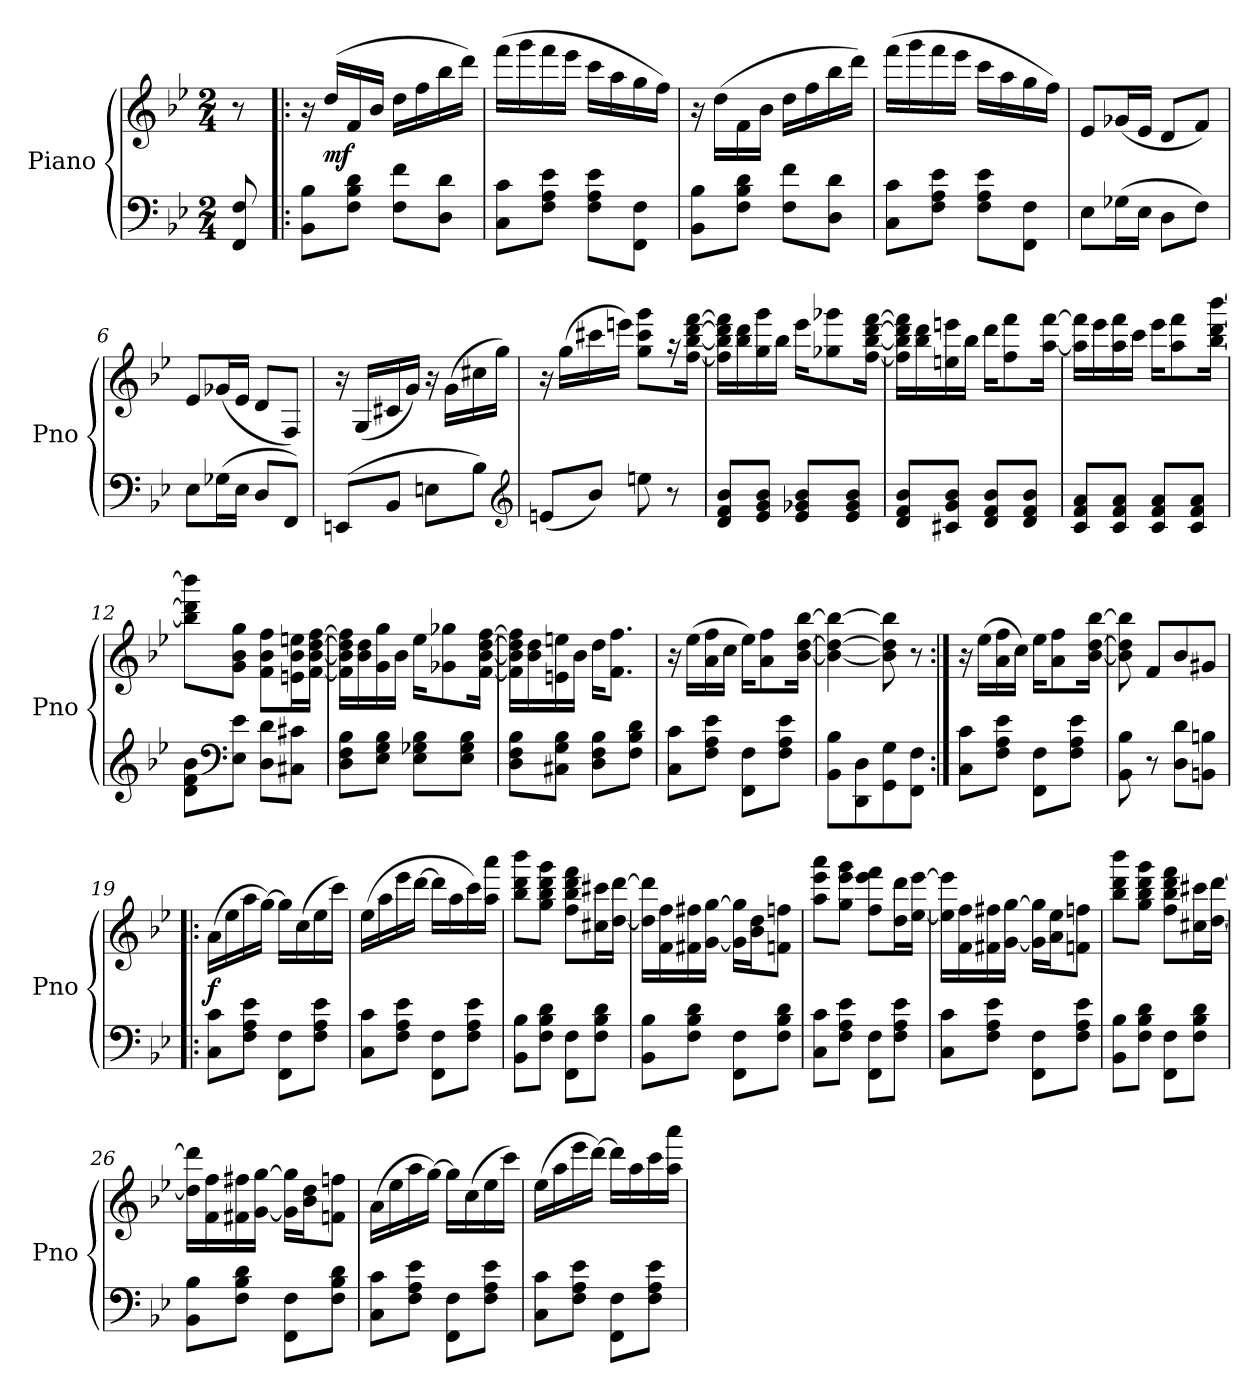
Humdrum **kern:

**kern	**kern	**dynam
*part1	*part1	*part1
*staff2	*staff1	*staff1/2
*I"Piano	*	*
*I'Pno	*	*
*clefF4	*clefG2	*
*k[b-e-]	*k[b-e-]	*
*B-:	*B-:	*
*M2/4	*M2/4	*
*MM100	*MM100	*
=	=	=
8FF/ 8F/	8r	.
=1!|:	=1!|:	=1!|:
8BB-\ 8B-\L	16r	.
.	(16dd/LL	mf
8F\ 8B-\ 8d\J	16f/	.
.	16b-/JJ	.
8F\ 8f\L	16dd\LL	.
.	16ff\	.
8D\ 8d\J	16bb-\	.
.	16ddd\JJ)	.
=2	=2	=2
8C\ 8c\L	(16fff\LL	.
.	16ggg\	.
8F\ 8A\ 8e-\J	16fff\	.
.	16eee-\JJ	.
8F\ 8A\ 8e-\L	16ccc\LL	.
.	16aa\	.
8FF\ 8F\J	16gg\	.
.	16ff\JJ)	.
=3	=3	=3
8BB-\ 8B-\L	16r	.
.	(16dd\LL	.
8F\ 8B-\ 8d\J	16f\	.
.	16b-\JJ	.
8F\ 8f\L	16dd\LL	.
.	16ff\	.
8D\ 8d\J	16bb-\	.
.	16ddd\JJ)	.
=4	=4	=4
8C\ 8c\L	(16fff\LL	.
.	16ggg\	.
8F\ 8A\ 8e-\J	16fff\	.
.	16eee-\JJ	.
8F\ 8A\ 8e-\L	16ccc\LL	.
.	16aa\	.
8FF\ 8F\J	16gg\	.
.	16ff\JJ)	.
=5	=5	=5
8E-\L	8e-/L	.
(16G-X\L	(16g-X/L	.
16E-\JJ	16e-/JJ	.
8D\L	8d/L	.
8F\J)	8f/J)	.
=6	=6	=6
8E-\L	8e-/L	.
(16G-X\L	(16g-X/L	.
16E-\JJ	16e-/JJ	.
8D/L	8d/L	.
8FF/J)	8F/J)	.
=7	=7	=7
(8EEn/L	16r	.
.	(16G/LL	.
8BB-/J	16c#X/	.
.	16g/JJ)	.
8En\L	16r	.
.	(16g\LL	.
8B-\J)	16cc#X\	.
*clefG2	*	*
.	16gg\JJ)	.
=8	=8	=8
(8en/L	16r	.
.	(16gg\LL	.
8b-/J)	16ccc#X\	.
.	16eeen\JJ)	.
8een\	8gg\ 8ccc#\ 8ggg\L	.
8r	16r	.
.	[16ff\ [16bb-\ [16ddd\ [16fff\Jk	.
=9	=9	=9
8d/ 8f/ 8b-/L	16ff]\ 16bb-]\ 16ddd]\ 16fff]\LL	.
.	16bb-\ 16ddd\	.
8e-/ 8g/ 8b-/J	16gg\ 16ggg\	.
.	16bb-\JJ	.
8e-/ 8g-X/ 8b-/L	16eee-\KL	.
.	8gg-X\ 8ggg-X\	.
8e-/ 8g-/ 8b-/J	.	.
.	[16ff\ [16bb-\ [16ddd\ [16fff\Jk	.
=10	=10	=10
8d/ 8f/ 8b-/L	16ff]\ 16bb-]\ 16ddd]\ 16fff]\LL	.
.	16bb-\ 16ddd\	.
8c#X/ 8g/ 8b-/J	16een\ 16eeen\	.
.	16bb-\JJ	.
8d/ 8f/ 8b-/L	16ddd\KL	.
.	8ff\ 8fff\	.
8d/ 8f/ 8b-/J	.	.
.	[16aa\ [16fff\Jk	.
=11	=11	=11
8c/ 8f/ 8a/L	16aa]\ 16fff]\LL	.
.	16eee-\	.
8c/ 8f/ 8a/J	16aa\ 16fff\	.
.	16ccc\JJ	.
8c/ 8f/ 8a/L	16eee-\KL	.
.	8aa\ 8fff\	.
8c/ 8f/ 8a/J	.	.
.	[16bb-\ [16ddd\ [16bbb-\Jk	.
=12	=12	=12
8d\ 8f\ 8b-\L	8bb-]\ 8ddd]\ 8bbb-]\L	.
*clefF4	*	*
8E-\ 8e-\J	8g\ 8b-\ 8gg\J	.
8D\ 8d\L	8f\ 8b-\ 8ff\L	.
8C#X\ 8c#X\J	16en\ 16b-\ 16een\L	.
.	[16f\ [16b-\ [16dd\ [16ff\JJ	.
=13	=13	=13
8D\ 8F\ 8B-\L	16f]\ 16b-]\ 16dd]\ 16ff]\LL	.
.	16b-\ 16dd\	.
8E-\ 8G\ 8B-\J	16g\ 16gg\	.
.	16b-\JJ	.
8E-\ 8G-X\ 8B-\L	16ee-\KL	.
.	8g-X\ 8gg-X\	.
8E-\ 8G-\ 8B-\J	.	.
.	[16f\ [16b-\ [16dd\ [16ff\Jk	.
=14	=14	=14
8D\ 8F\ 8B-\L	16f]\ 16b-]\ 16dd]\ 16ff]\LL	.
.	16b-\ 16dd\	.
8C#X\ 8G\ 8B-\J	16en\ 16een\	.
.	16b-\JJ	.
8D\ 8F\ 8B-\L	16dd\KL	.
.	8.f\ 8.ff\J	.
8F\ 8B-\ 8d\J	.	.
=15	=15	=15
8C\ 8c\L	16r	.
.	(16ee-\LL	.
8F\ 8A\ 8e-\J	16a\ 16ff\	.
.	16cc\JJ	.
8FF\ 8F\L	16ee-\KL)	.
.	8a\ 8ff\	.
8F\ 8A\ 8e-\J	.	.
.	[16b-\ [16dd\ [16bb-\Jk	.
=16	=16	=16
8BB-\ 8B-\L	4b-_\ 4dd_\ 4bb-_\	.
8DD\ 8D\	.	.
8GG\ 8G\	8b-]\ 8dd]\ 8bb-]\	.
8FF\ 8F\J	8r	.
=17:|!	=17:|!	=17:|!
8C\ 8c\L	16r	.
.	(16ee-\LL	.
8F\ 8A\ 8e-\J	16a\ 16ff\	.
.	16cc\JJ)	.
8FF\ 8F\L	16ee-\KL	.
.	8a\ 8ff\	.
8F\ 8A\ 8e-\J	.	.
.	[16b-\ [16dd\ [16bb-\Jk	.
=18	=18	=18
8BB-\ 8B-\	8b-]\ 8dd]\ 8bb-]\	.
8r	8f/L	.
8D\ 8d\L	8b-/	.
8BBn\ 8Bn\J	8g#X/J	.
=19!|:	=19!|:	=19!|:
8C\ 8c\L	(16a\LL	f
.	16ee-\	.
8F\ 8A\ 8e-\J	16aa\	.
.	[16gg\JJ)	.
8FF\ 8F\L	16gg\LL]	.
.	(16cc\	.
8F\ 8A\ 8e-\J	16ee-\	.
.	16ccc\JJ)	.
=20	=20	=20
8C\ 8c\L	(16ee-\LL	.
.	16aa\	.
8F\ 8A\ 8e-\J	16eee-\	.
.	[16ddd\JJ	.
8FF\ 8F\L	16ddd\LL]	.
.	16aa\	.
8F\ 8A\ 8e-\J	16ccc\)	.
.	16aa\ 16aaa\JJ	.
=21	=21	=21
8BB-\ 8B-\L	8bb-\ 8ddd\ 8bbb-\L	.
8F\ 8B-\ 8d\J	8gg\ 8bb-\ 8ddd\ 8ggg\J	.
8FF\ 8F\L	8ff\ 8bb-\ 8ddd\ 8fff\L	.
8F\ 8B-\ 8d\J	16cc#X\ 16ccc#X\L	.
.	[16dd\ [16ddd\JJ	.
=22	=22	=22
8BB-\ 8B-\L	16dd]\ 16ddd]\LL	.
.	16f\ 16ff\	.
8F\ 8B-\ 8d\J	16f#X\ 16ff#X\	.
.	[16g\ [16gg\JJ	.
8FF\ 8F\L	16g]\ 16gg]\LL	.
.	16b-\ 16dd\J	.
8F\ 8B-\ 8d\J	8fn\ 8ffn\J	.
=23	=23	=23
8C\ 8c\L	8aa\ 8eee-\ 8aaa\L	.
8F\ 8A\ 8e-\J	8gg\ 8eee-\ 8ggg\J	.
8FF\ 8F\L	8ff\ 8eee-\ 8fff\L	.
8F\ 8A\ 8e-\J	16dd\ 16ddd\L	.
.	[16ee-\ [16eee-\JJ	.
=24	=24	=24
8C\ 8c\L	16ee-]\ 16eee-]\LL	.
.	16f\ 16ff\	.
8F\ 8A\ 8e-\J	16f#X\ 16ff#X\	.
.	[16g\ [16gg\JJ	.
8FF\ 8F\L	16g]\ 16gg]\LL	.
.	16a\ 16ee-\J	.
8F\ 8A\ 8e-\J	8fn\ 8ffn\J	.
=25	=25	=25
8BB-\ 8B-\L	8bb-\ 8ddd\ 8bbb-\L	.
8F\ 8B-\ 8d\J	8gg\ 8bb-\ 8ddd\ 8ggg\J	.
8FF\ 8F\L	8ff\ 8bb-\ 8ddd\ 8fff\L	.
8F\ 8B-\ 8d\J	16cc#X\ 16ccc#X\L	.
.	[16dd\ [16ddd\JJ	.
=26	=26	=26
8BB-\ 8B-\L	16dd]\ 16ddd]\LL	.
.	16f\ 16ff\	.
8F\ 8B-\ 8d\J	16f#X\ 16ff#X\	.
.	[16g\ [16gg\JJ	.
8FF\ 8F\L	16g]\ 16gg]\LL	.
.	16b-\ 16dd\J	.
8F\ 8B-\ 8d\J	8fn\ 8ffn\J	.
=27	=27	=27
8C\ 8c\L	(16a\LL	.
.	16ee-\	.
8F\ 8A\ 8e-\J	16aa\	.
.	[16gg\JJ)	.
8FF\ 8F\L	16gg\LL]	.
.	(16cc\	.
8F\ 8A\ 8e-\J	16ee-\	.
.	16ccc\JJ)	.
=28	=28	=28
8C\ 8c\L	(16ee-\LL	.
.	16aa\	.
8F\ 8A\ 8e-\J	16eee-\	.
.	[16ddd\JJ)	.
8FF\ 8F\L	16ddd\LL]	.
.	16aa\	.
8F\ 8A\ 8e-\J	16ccc\	.
.	16aa\ 16aaa\JJ	.
=	=	=
*-	*-	*-
